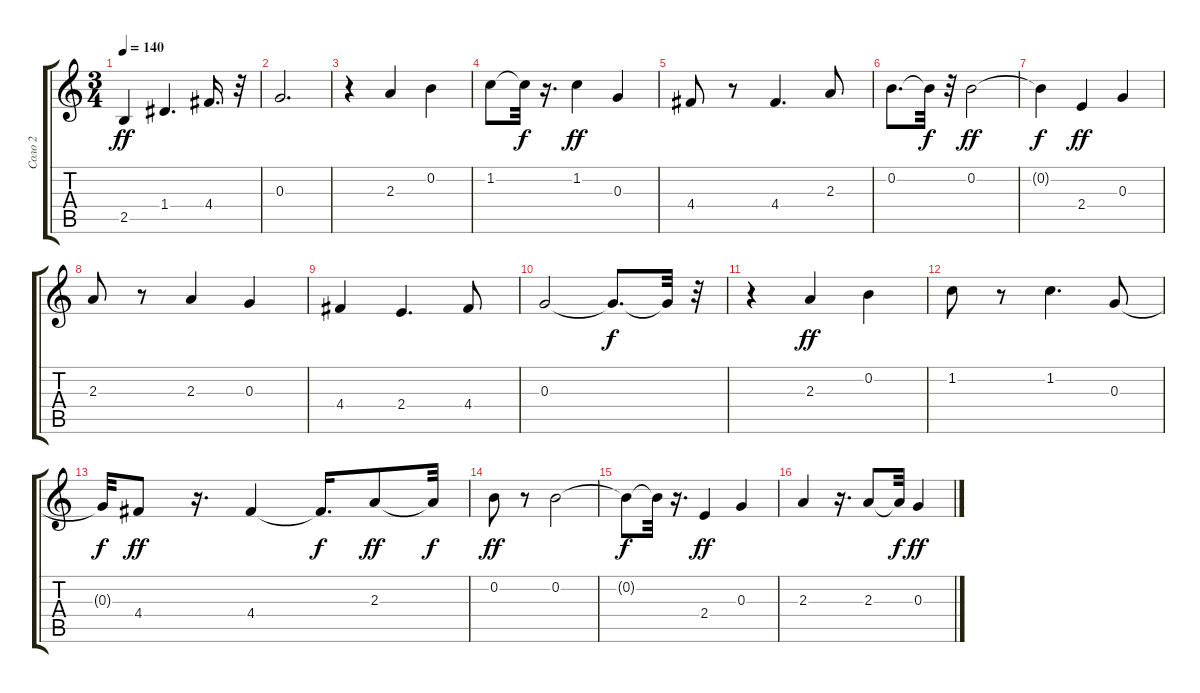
\track ("Соло 2" "Соло 2") {instrument acousticguitarnylon}
\staff {score tabs}
\tuning (E4 B3 G3 D3 A2 E2) {hide}
\ts (3 4)
\tempo 140
\clef g2
\ks c
2.5.4{dy ff} 1.4.4{d} 4.4.16{d} r.32 |
0.3.2{d} |
r.4 2.3.4 0.2.4 |
1.2.8 1.2{t}.32{dy f} r.16{d} 1.2.4{dy ff} 0.3.4 |
4.4.8 r.8 4.4.4{d} 2.3.8 |
0.2.8{d} 0.2{t}.32{dy f} r.32 0.2.2{dy ff} |
0.2{t}.4{dy f} 2.4.4{dy ff} 0.3.4 |
2.3.8 r.8 2.3.4 0.3.4 |
4.4.4 2.4.4{d} 4.4.8 |
0.3.2 0.3{t}.8{d dy f} 0.3{t}.32 r.32 |
r.4 2.3.4{dy ff} 0.2.4 |
1.2.8 r.8 1.2.4{d} 0.3.8 |
0.3{t}.32{dy f} 4.4.8{dy ff} r.16{d} 4.4.4 4.4{t}.16{d dy f} 2.3.8{dy ff} 2.3{t}.32{dy f} |
0.2.8{dy ff} r.8 0.2.2 |
0.2{t}.8{dy f} 0.2{t}.32 r.16{d} 2.4.4{dy ff} 0.3.4 |
2.3.4 r.16{d} 2.3.8 2.3{t}.32{dy f} 0.3.4{dy ff}
